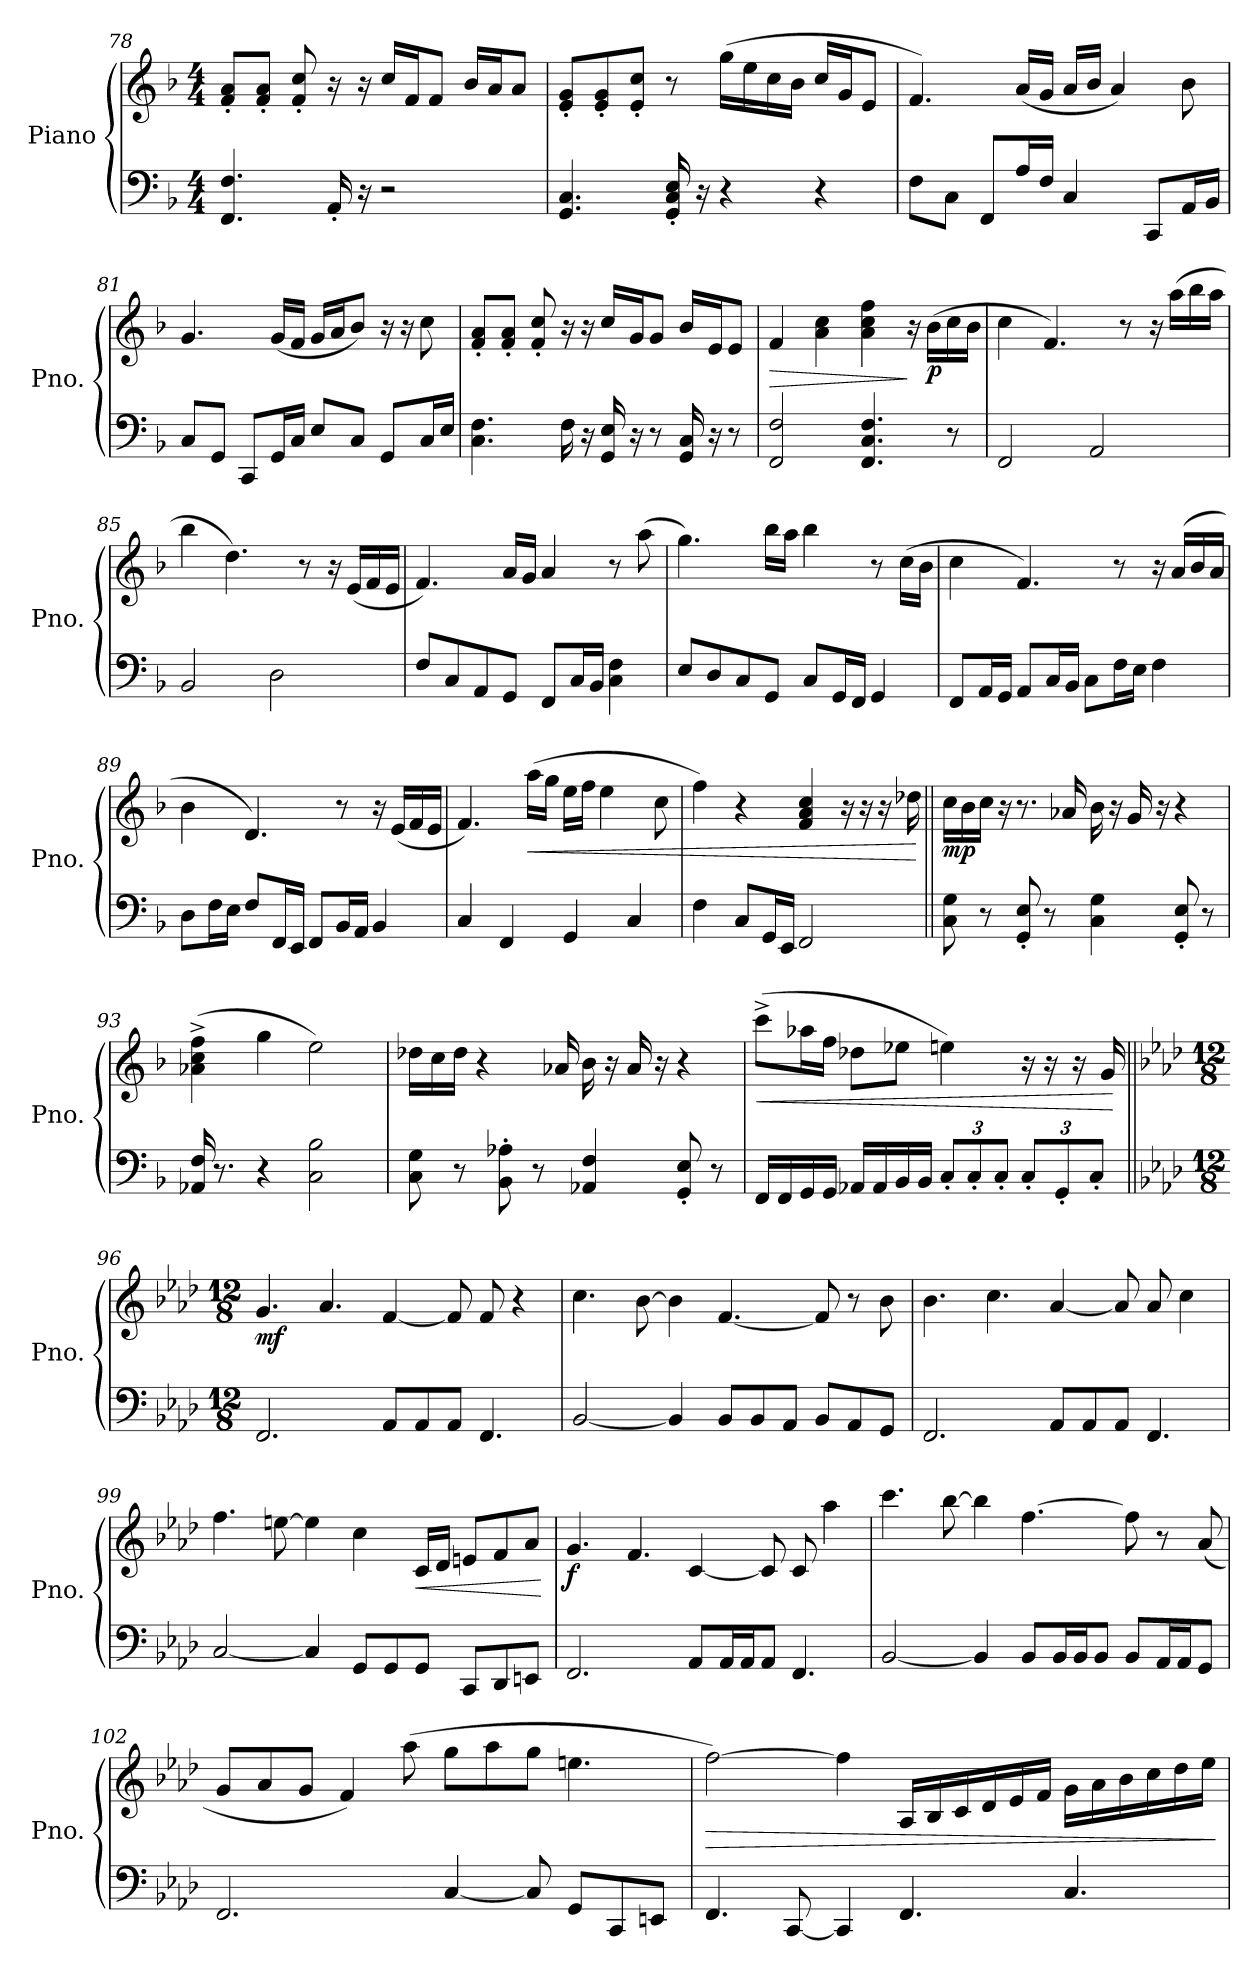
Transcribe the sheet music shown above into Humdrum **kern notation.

**kern	**kern	**dynam
*part1	*part1	*part1
*staff2	*staff1	*staff1/2
*I"Piano	*	*
*I'Pno.	*	*
*clefF4	*clefG2	*
*k[b-]	*k[b-]	*
*M4/4	*M4/4	*
=78	=78	=78
4.FF/ 4.F/	8f/' 8a/'L	.
.	8f/' 8a/'J	.
.	8f/' 8cc/'	.
16AA'/	16r	.
16r	16r	.
2r	16cc/LL	.
.	16f/J	.
.	8f/J	.
.	16b-/LL	.
.	16a/J	.
.	8a/J	.
!!LO:LB:g=z
=79	=79	=79
4.GG/ 4.C/	8e/' 8g/'L	.
.	8e/' 8g/'	.
.	8e/' 8cc/'J	.
16GG/' 16C/' 16E/'	8r	.
16r	.	.
4r	(>16gg\LL	.
.	16ee\	.
.	16cc\	.
.	16b-\JJ	.
4r	16cc/LL	.
.	16g/J	.
.	8e/J	.
!!LO:LB:g=z
=80	=80	=80
8F\L	4.f/)	.
8C\J	.	.
8FF/L	.	.
16A/L	(<16a/LL	.
16F/JJ	16g/JJ	.
4C/	16a/LL	.
.	16b-/JJ	.
.	4a/)	.
8CC/L	.	.
16AA/L	8b-\	.
16BB-/JJ	.	.
=81	=81	=81
8C/L	4.g/	.
8GG/J	.	.
8CC/L	.	.
16GG/L	(<16g/LL	.
16C/JJ	16f/JJ	.
8E/L	16g/LL	.
.	16a/J	.
8C/J	8b-/J)	.
8GG/L	16r	.
.	16r	.
16C/L	8cc\	.
16E/JJ	.	.
=82	=82	=82
4.C\ 4.F\	8f/' 8a/'L	.
.	8f/' 8a/'J	.
.	8f/' 8cc/'	.
16F\	16r	.
16r	16r	.
16GG/ 16E/	16cc/LL	.
16r	16g/J	.
8r	8g/J	.
16GG/ 16C/	16b-/LL	.
16r	16e/J	.
8r	8e/J	.
=83	=83	=83
!	!	!LO:HP:b
2FF/ 2F/	4f/	>
.	4a\ 4cc\	.
4.FF/ 4.C/ 4.F/	4a\ 4cc\ 4ff\	.
.	16r	]
!	!	!LO:DY:b
.	(>16b-\LL	p
8r	16cc\	.
.	16b-\JJ	.
!!LO:PB:g=z
=84	=84	=84
2FF/	4cc\	.
.	4.f/)	.
2AA/	.	.
.	8r	.
.	16r	.
.	(>16aa\LL	.
.	16bb-\	.
.	16aa\JJ	.
=85	=85	=85
2BB-/	4bb-\	.
.	4.dd\)	.
2D\	.	.
.	8r	.
.	16r	.
.	(<16e/LL	.
.	16f/	.
.	16e/JJ	.
=86	=86	=86
8F/L	4.f/)	.
8C/	.	.
8AA/	.	.
8GG/J	16a/LL	.
.	16g/JJ	.
8FF/L	4a/	.
16C/L	.	.
16BB-/JJ	.	.
4C\ 4F\	8r	.
.	(>8aa\	.
=87	=87	=87
8E/L	4.gg\)	.
8D/	.	.
8C/	.	.
8GG/J	16bb-\LL	.
.	16aa\JJ	.
8C/L	4bb-\	.
16GG/L	.	.
16FF/JJ	.	.
4GG/	8r	.
.	(>16cc\LL	.
.	16b-\JJ	.
!!LO:LB:g=z
=88	=88	=88
8FF/L	4cc\	.
16AA/L	.	.
16GG/JJ	.	.
8AA/L	4.f/)	.
16C/L	.	.
16BB-/JJ	.	.
8C\L	.	.
16F\L	8r	.
16E\JJ	.	.
4F\	16r	.
.	(<16a/LL	.
.	16b-/	.
.	16a/JJ	.
=89	=89	=89
8D\L	4b-\	.
16F\L	.	.
16E\JJ	.	.
8F/L	4.d/)	.
16FF/L	.	.
16EE/JJ	.	.
8FF/L	.	.
16BB-/L	8r	.
16AA/JJ	.	.
4BB-/	16r	.
.	(<16e/LL	.
.	16f/	.
.	16e/JJ	.
=90	=90	=90
4C/	4.f/)	.
4FF/	.	.
!	!	!LO:HP:b
.	(>16aa\LL	<
.	16gg\JJ	.
4GG/	16ee\LL	.
.	16ff\JJ	.
.	4ee\	.
4C/	.	.
.	8cc\	.
!!LO:LB:g=z
=91	=91	=91
4F\	4ff\)	.
8C/L	4r	.
16GG/L	.	.
16EE/JJ	.	.
2FF/	4f/ 4a/ 4cc/	.
.	16r	.
.	16r	.
.	16r	.
.	16dd-X\	.
.	.	[
!!LO:LB:g=z
=92||	=92||	=92||
!	!	!LO:DY:b
8C\ 8G\	16cc\LL	mp
.	16b-\	.
8r	16cc\JJ	.
.	16r	.
8GG/' 8E/'	8.r	.
8r	.	.
.	16a-X/	.
4C\ 4G\	16b-\	.
.	16r	.
.	16g/	.
.	16r	.
8GG/' 8E/'	4r	.
8r	.	.
=93	=93	=93
16AA-X/ 16F/	(>4a-X\^ 4cc\^ 4ff\^	.
8.r	.	.
4r	4gg\	.
2C\ 2B-\	2ee\)	.
=94	=94	=94
8C\ 8G\	16dd-X\LL	.
.	16cc\	.
8r	16dd-\JJ	.
.	4r	.
8BB-\' 8A-X\'	.	.
8r	.	.
.	16a-X/	.
4AA-X/ 4F/	16b-\	.
.	16r	.
.	16a-/	.
.	16r	.
8GG/' 8E/'	4r	.
8r	.	.
!!LO:LB:g=z
=95	=95	=95
!	!	!LO:HP:b
16FF/LL	(>8ccc^\L	<
16FF/	.	.
16GG/	16aa-X\L	.
16GG/JJ	16ff\JJ	.
16AA-X/LL	8dd-X\L	.
16AA-/	.	.
16BB-/	8ee-X\J	.
16BB-/JJ	.	.
*Xbrackettup	*	*
12C'/L	4een\)	.
12C'/	.	.
12C'/J	.	.
12C'/L	16r	.
.	16r	.
12GG'/	.	.
.	16r	.
12C'/J	.	.
.	16g/	.
.	.	[
!!LO:PB:g=z
=96||	=96||	=96||
*k[b-e-a-d-]	*k[b-e-a-d-]	*
*M12/8	*M12/8	*
*	*MM99	*
!	!	!LO:DY:b
2.FF/	4.g/	mf
.	4.a-/	.
8AA-/L	[4f/	.
8AA-/	.	.
8AA-/J	8f/]	.
4.FF/	8f/	.
.	4r	.
=97	=97	=97
[2BB-/	4.cc\	.
.	[8b-\	.
4BB-/]	4b-\]	.
8BB-/L	[4.f/	.
8BB-/	.	.
8AA-/J	.	.
8BB-/L	8f/]	.
8AA-/	8r	.
8GG/J	8b-\	.
=98	=98	=98
2.FF/	4.b-\	.
.	4.cc\	.
8AA-/L	[4a-/	.
8AA-/	.	.
8AA-/J	8a-/]	.
4.FF/	8a-/	.
.	4cc\	.
!!LO:LB:g=z
=99	=99	=99
[2C/	4.ff\	.
.	[8een\	.
4C/]	4ee\]	.
8GG/L	4cc\	.
8GG/	.	.
!	!	!LO:HP:b
8GG/J	16c/LL	<
.	16d-/JJ	.
8CC/L	8en/L	.
8DD-/	8f/	.
8EEn/J	8a-/J	.
.	.	[
!!LO:LB:g=z
=100	=100	=100
!	!	!LO:DY:b
2.FF/	4.g/	f
.	4.f/	.
8AA-/L	[4c/	.
16AA-/L	.	.
16AA-/J	.	.
8AA-/J	8c/]	.
4.FF/	8c/	.
.	4aa-\	.
=101	=101	=101
[2BB-/	4.ccc\	.
.	[8bb-\	.
4BB-/]	4bb-\]	.
8BB-/L	[4.ff\	.
16BB-/L	.	.
16BB-/J	.	.
8BB-/J	.	.
8BB-/L	8ff\]	.
16AA-/L	8r	.
16AA-/J	.	.
8GG/J	(<8a-/	.
=102	=102	=102
2.FF/	8g/L	.
.	8a-/	.
.	8g/J	.
.	4f/)	.
.	(>8aa-\	.
[4C/	8gg\L	.
.	8aa-\	.
8C/]	8gg\J	.
8GG/L	4.een\	.
8CC/	.	.
8EEn/J	.	.
!!LO:LB:g=z
=103	=103	=103
!	!	!LO:HP:b
4.FF/	[2ff\)	>
[8CC/	.	.
4CC/]	4ff\]	.
4.FF/	16A-/LL	.
.	16B-/	.
.	16c/	.
.	16d-/	.
.	16e-/	.
.	16f/JJ	.
4.C/	16g\LL	.
.	16a-\	.
.	16b-\	.
.	16cc\	.
.	16dd-\	.
.	16ee-\JJ	.
.	.	]
=	=	=
*-	*-	*-
